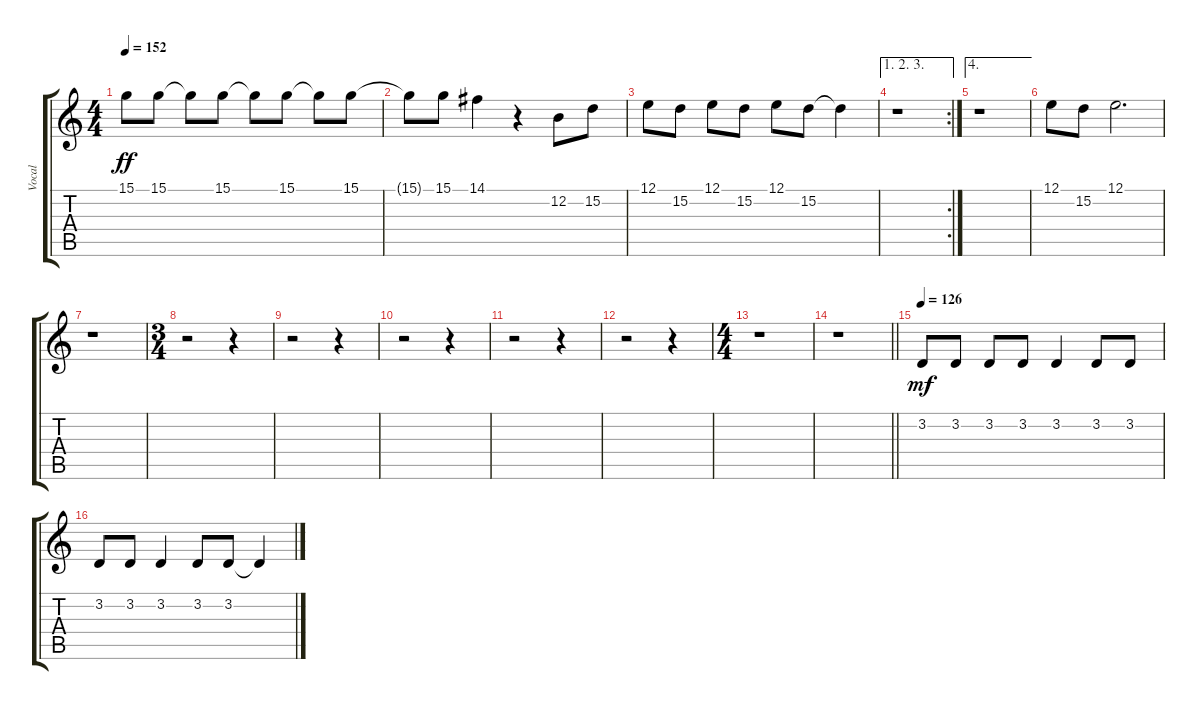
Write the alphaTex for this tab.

\track ("Vocal" "Vocal") {instrument lead8bassandlead}
\staff {score tabs}
\tuning (E4 B3 G3 D3 A2 E2) {hide}
\ts (4 4)
\tempo 152
\clef g2
\ks c
15.1.8{dy ff} 15.1.8 15.1{t}.8 15.1.8 15.1{t}.8 15.1.8 15.1{t}.8 15.1.8 |
15.1{t}.8 15.1.8 14.1.4 r.4 12.2.8 15.2.8 |
12.1.8 15.2.8 12.1.8 15.2.8 12.1.8 15.2.8 15.2{t}.4 |
\ae (1 2 3)
\rc 2
r.1 |
\ae 4
r.1 |
12.1.8 15.2.8 12.1.2{d} |
r.1 |
\ts (3 4)
r.2 r.4 |
r.2 r.4 |
r.2 r.4 |
r.2 r.4 |
r.2 r.4 |
\ts (4 4)
r.1 |
\barLineRight lightlight
r.1 |
\tempo 126
3.2.8{dy mf} 3.2.8 3.2.8 3.2.8 3.2.4 3.2.8 3.2.8 |
3.2.8 3.2.8 3.2.4 3.2.8 3.2.8 3.2{t}.4
